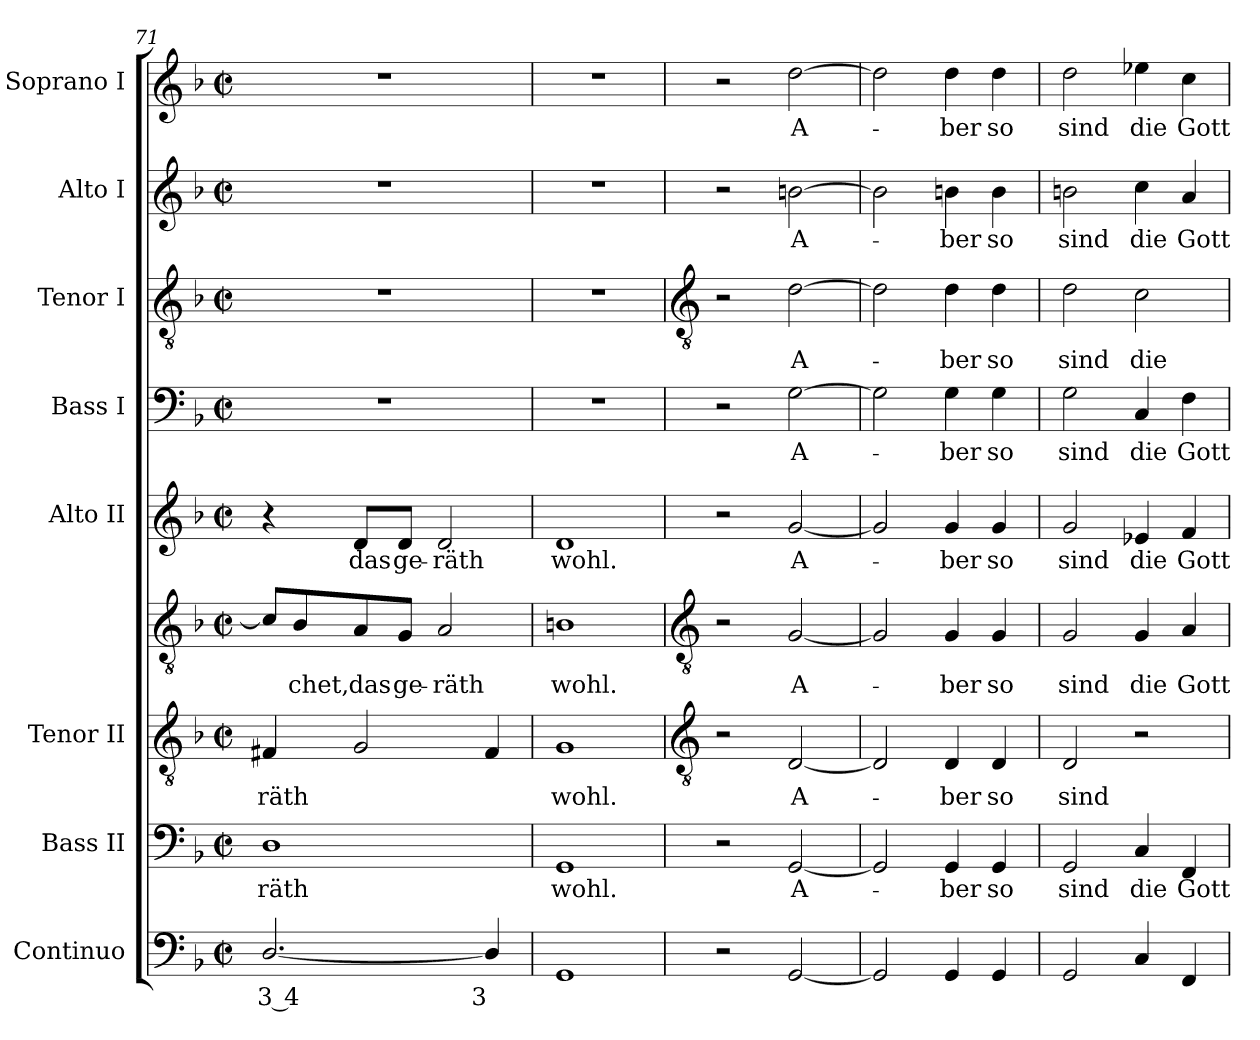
**kern	**text	**kern	**text	**kern	**text	**kern	**text	**kern	**text	**kern	**text	**kern	**text	**kern	**text	**kern	**text
*part8	*part8	*part7	*part7	*part6	*part6	*part6	*part6	*part5	*part5	*part4	*part4	*part3	*part3	*part2	*part2	*part1	*part1
*staff9	*staff9	*staff8	*staff8	*staff7	*staff7	*staff6	*staff6	*staff5	*staff5	*staff4	*staff4	*staff3	*staff3	*staff2	*staff2	*staff1	*staff1
*I"Continuo	*	*I"Bass II	*	*I"Tenor II	*	*	*	*I"Alto II	*	*I"Bass I	*	*I"Tenor I	*	*I"Alto I	*	*I"Soprano I	*
*	*	*I'B	*	*I'T	*	*	*	*I'A	*	*I'B	*	*I'T	*	*I'A	*	*I'S	*
*clefF4	*	*clefF4	*	*clefGv2	*	*clefGv2	*	*clefG2	*	*clefF4	*	*clefGv2	*	*clefG2	*	*clefG2	*
*k[b-]	*	*k[b-]	*	*k[b-]	*	*k[b-]	*	*k[b-]	*	*k[b-]	*	*k[b-]	*	*k[b-]	*	*k[b-]	*
*F:	*	*F:	*	*F:	*	*F:	*	*F:	*	*F:	*	*F:	*	*F:	*	*F:	*
*M2/2	*	*M2/2	*	*M2/2	*	*M2/2	*	*M2/2	*	*M2/2	*	*M2/2	*	*M2/2	*	*M2/2	*
*met(c|)	*	*met(c|)	*	*met(c|)	*	*met(c|)	*	*met(c|)	*	*met(c|)	*	*met(c|)	*	*met(c|)	*	*met(c|)	*
=71	=71	=71	=71	=71	=71	=71	=71	=71	=71	=71	=71	=71	=71	=71	=71	=71	=71
!	!LO:LY:b	!	!LO:LY:b	!	!LO:LY:b	!	!	!	!	!	!	!	!	!	!	!	!
[2.D/	3 4	1D	-räth	4F#X	räth	8c/L]	.	4r	.	1r	.	1r	.	1r	.	1r	.
!	!	!	!	!	!	!	!LO:LY:b	!	!	!	!	!	!	!	!	!	!
.	.	.	.	.	.	8B-/	-chet,	.	.	.	.	.	.	.	.	.	.
!	!	!	!	!	!	!	!LO:LY:b	!	!LO:LY:b	!	!	!	!	!	!	!	!
.	.	.	.	2G	.	8A/	das	8d/L	das	.	.	.	.	.	.	.	.
!	!	!	!	!	!	!	!LO:LY:b	!	!LO:LY:b	!	!	!	!	!	!	!	!
.	.	.	.	.	.	8G/J	ge-	8d/J	ge-	.	.	.	.	.	.	.	.
!	!	!	!	!	!	!	!LO:LY:b	!	!LO:LY:b	!	!	!	!	!	!	!	!
.	.	.	.	.	.	2A	-räth	2d	-räth	.	.	.	.	.	.	.	.
!	!LO:LY:b	!	!	!	!	!	!	!	!	!	!	!	!	!	!	!	!
4D/]	3	.	.	4F#	.	.	.	.	.	.	.	.	.	.	.	.	.
=72	=72	=72	=72	=72	=72	=72	=72	=72	=72	=72	=72	=72	=72	=72	=72	=72	=72
!	!	!	!LO:LY:b	!	!LO:LY:b	!	!LO:LY:b	!	!LO:LY:b	!	!	!	!	!	!	!	!
1GG	.	1GG	wohl.	1G	wohl.	1Bn	wohl.	1d	wohl.	1r	.	1r	.	1r	.	1r	.
!!LO:LB:g=z
=73	=73	=73	=73	=73	=73	=73	=73	=73	=73	=73	=73	=73	=73	=73	=73	=73	=73
*	*	*	*	*clefGv2	*	*clefGv2	*	*	*	*	*	*clefGv2	*	*	*	*	*
2r	.	2r	.	2r	.	2r	.	2r	.	2r	.	2r	.	2r	.	2r	.
!	!	!	!LO:LY:b	!	!LO:LY:b	!	!LO:LY:b	!	!LO:LY:b	!	!LO:LY:b	!	!LO:LY:b	!	!LO:LY:b	!	!LO:LY:b
[2GG	.	[2GG	A-	[2D	A-	[2G	A-	[2g	A-	[2G	A-	[2d	A-	[2bn	A-	[2dd	A-
=74	=74	=74	=74	=74	=74	=74	=74	=74	=74	=74	=74	=74	=74	=74	=74	=74	=74
2GG]	.	2GG]	.	2D]	.	2G]	.	2g]	.	2G]	.	2d]	.	2b]	.	2dd]	.
!	!	!	!LO:LY:b	!	!LO:LY:b	!	!LO:LY:b	!	!LO:LY:b	!	!LO:LY:b	!	!LO:LY:b	!	!LO:LY:b	!	!LO:LY:b
4GG	.	4GG	ber	4D	ber	4G	ber	4g	ber	4G	ber	4d	ber	4b	ber	4dd	ber
!	!	!	!LO:LY:b	!	!LO:LY:b	!	!LO:LY:b	!	!LO:LY:b	!	!LO:LY:b	!	!LO:LY:b	!	!LO:LY:b	!	!LO:LY:b
4GG	.	4GG	so	4D	so	4G	so	4g	so	4G	so	4d	so	4b	so	4dd	so
=75	=75	=75	=75	=75	=75	=75	=75	=75	=75	=75	=75	=75	=75	=75	=75	=75	=75
!	!	!	!LO:LY:b	!	!LO:LY:b	!	!LO:LY:b	!	!LO:LY:b	!	!LO:LY:b	!	!LO:LY:b	!	!LO:LY:b	!	!LO:LY:b
2GG	.	2GG	sind	2D	-sind	2G	sind	2g	sind	2G	sind	2d	sind	2bn	sind	2dd	sind
!	!	!	!LO:LY:b	!	!	!	!LO:LY:b	!	!LO:LY:b	!	!LO:LY:b	!	!LO:LY:b	!	!LO:LY:b	!	!LO:LY:b
4C	.	4C	die	2r	.	4G	die	4e-X	die	4C	die	2c	die	4cc	die	4ee-X	die
!	!	!	!LO:LY:b	!	!	!	!LO:LY:b	!	!LO:LY:b	!	!LO:LY:b	!	!	!	!LO:LY:b	!	!LO:LY:b
4FF	.	4FF	Gott-	.	.	4A	Gott-	4f	Gott-	4F	Gott-	.	.	4a	Gott-	4cc	Gott-
=	=	=	=	=	=	=	=	=	=	=	=	=	=	=	=	=	=
*-	*-	*-	*-	*-	*-	*-	*-	*-	*-	*-	*-	*-	*-	*-	*-	*-	*-
